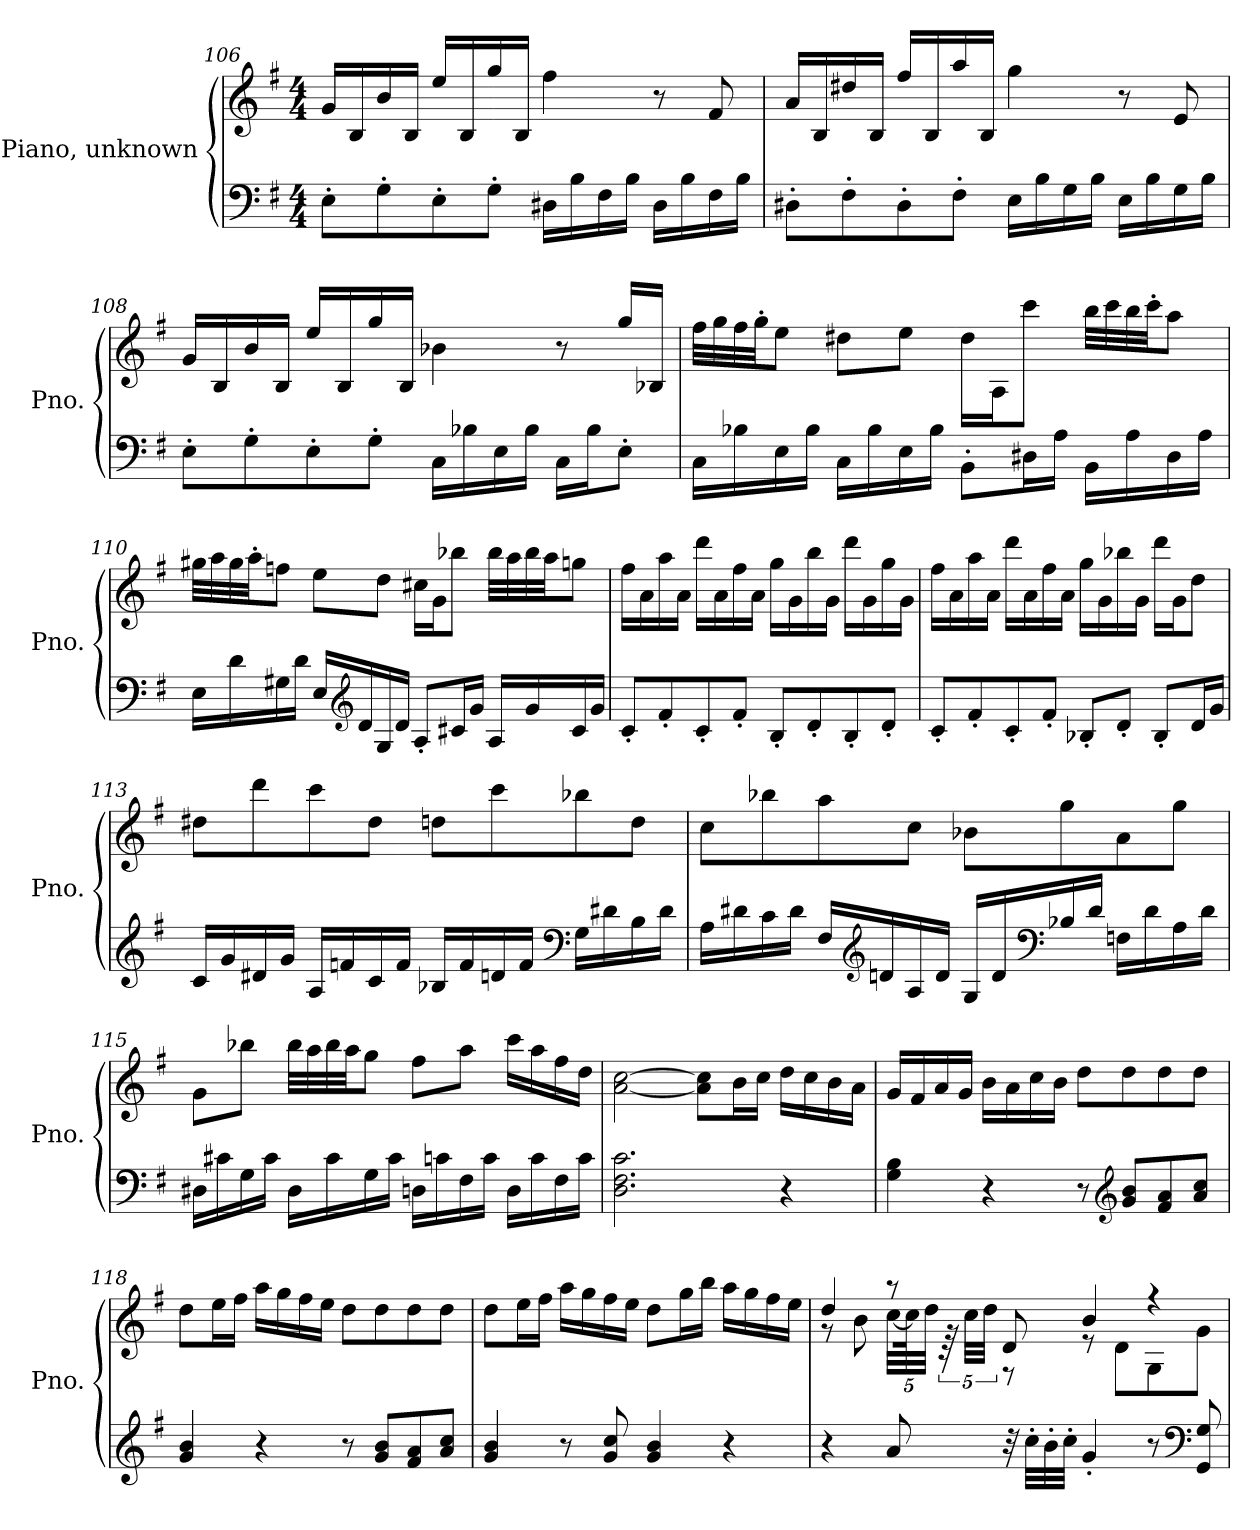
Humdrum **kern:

**kern	**kern
*part1	*part1
*staff2	*staff1
*I"Piano, unknown	*
*I'Pno.	*
!!LO:LB:g=z
*clefF4	*clefG2
*k[f#]	*k[f#]
*M4/4	*M4/4
=106	=106
8E'\L	16g/LL
.	16B/
8G'\	16b/
.	16B/JJ
8E'\	16ee/LL
.	16B/
8G'\J	16gg/
.	16B/JJ
16D#X\LL	4ff#\
16B\	.
16F#\	.
16B\JJ	.
16D#\LL	8r
16B\	.
16F#\	8f#/
16B\JJ	.
=107	=107
8D#X'\L	16a/LL
.	16B/
8F#'\	16dd#X/
.	16B/JJ
8D#'\	16ff#/LL
.	16B/
8F#'\J	16aa/
.	16B/JJ
16E\LL	4gg\
16B\	.
16G\	.
16B\JJ	.
16E\LL	8r
16B\	.
16G\	8e/
16B\JJ	.
!!LO:LB:g=z
=108	=108
8E'\L	16g/LL
.	16B/
8G'\	16b/
.	16B/JJ
8E'\	16ee/LL
.	16B/
8G'\J	16gg/
.	16B/JJ
16C\LL	4b-X\
16B-X\	.
16E\	.
16B-\JJ	.
16C\LL	8r
16B-\J	.
8E'\J	16gg/LL
.	16B-X/JJ
=109	=109
16C\LL	32ff#\LLL
.	32gg\
16B-X\	32ff#\
.	32gg'\JJ
16E\	8ee\J
16B-\JJ	.
16C\LL	8dd#X\L
16B-\	.
16E\	8ee\J
16B-\JJ	.
8BB'\L	16dd#\LL
.	16A\J
16D#X\L	8ccc\J
16A\JJ	.
16BB\LL	32bb\LLL
.	32ccc\
16A\	32bb\
.	32ccc'\JJ
16D#\	8aa\J
16A\JJ	.
!!LO:LB:g=z
=110	=110
16E\LL	32gg#X\LLL
.	32aa\
16d\	32gg#\
.	32aa'\JJ
16G#X\	8ffn\J
16d\JJ	.
16E/LL	8ee\L
*clefG2	*
16d/	.
16G#/	8dd\J
16d/JJ	.
8A'/L	16cc#X\LL
.	16g\J
16c#X/L	8bb-X\J
16g/JJ	.
16A/LL	32bb-\LLL
.	32aa\
16g/	32bb-\
.	32aa\JJ
16c#/	8ggn\J
16g/JJ	.
=111	=111
8c'/L	16ff#\LL
.	16a\
8f#'/	16aa\
.	16a\JJ
8c'/	16ddd\LL
.	16a\
8f#'/J	16ff#\
.	16a\JJ
8B'/L	16gg\LL
.	16g\
8d'/	16bb\
.	16g\JJ
8B'/	16ddd\LL
.	16g\
8d'/J	16gg\
.	16g\JJ
!!LO:LB:g=z
=112	=112
8c'/L	16ff#\LL
.	16a\
8f#'/	16aa\
.	16a\JJ
8c'/	16ddd\LL
.	16a\
8f#'/J	16ff#\
.	16a\JJ
8B-X'/L	16gg\LL
.	16g\
8d'/J	16bb-X\
.	16g\JJ
8B-'/L	16ddd\LL
.	16g\J
16d/L	8dd\J
16g/JJ	.
=113	=113
16c/LL	8dd#X\L
16g/	.
16d#X/	8ddd\
16g/JJ	.
16A/LL	8ccc\
16fn/	.
16c/	8dd#\J
16f/JJ	.
16B-X/LL	8ddn\L
16f/	.
16dn/	8ccc\
16f/JJ	.
*clefF4	*
16G\LL	8bb-X\
16d#X\	.
16B-\	8dd\J
16d#\JJ	.
!!LO:LB:g=z
=114	=114
16A\LL	8cc\L
16d#X\	.
16c\	8bb-X\
16d#\JJ	.
16F#/LL	8aa\
*clefG2	*
16dn/	.
16A/	8cc\J
16d/JJ	.
16G/LL	8b-X\L
16d/	.
*clefF4	*
16B-X/	8gg\
16d/JJ	.
16Fn\LL	8a\
16d\	.
16A\	8gg\J
16d\JJ	.
=115	=115
16D#X\LL	8g\L
16c#X\	.
16G\	8bb-X\J
16c#\JJ	.
16D#\LL	32bb-\LLL
.	32aa\
16c#\	32bb-\
.	32aa\JJ
16G\	8gg\J
16c#\JJ	.
16Dn\LL	8ff#\L
16cn\	.
16F#\	8aa\J
16c\JJ	.
16D\LL	16ccc\LL
16c\	16aa\
16F#\	16ff#\
16c\JJ	16dd\JJ
!!LO:PB:g=z
=116	=116
2.D\ 2.F#\ 2.c\	[2a\ [2cc\
.	8a\] 8cc\]L
.	16b\L
.	16cc\JJ
4r	16dd\LL
.	16cc\
.	16b\
.	16a\JJ
=117	=117
4G\ 4B\	16g/LL
.	16f#/
.	16a/
.	16g/JJ
4r	16b\LL
.	16a\
.	16cc\
.	16b\JJ
8r	8dd\L
*clefG2	*
8g/ 8b/L	8dd\
8f#/ 8a/	8dd\
8a/ 8cc/J	8dd\J
=118	=118
4g/ 4b/	8dd\L
.	16ee\L
.	16ff#\JJ
4r	16aa\LL
.	16gg\
.	16ff#\
.	16ee\JJ
8r	8dd\L
8g/ 8b/L	8dd\
8f#/ 8a/	8dd\
8a/ 8cc/J	8dd\J
!!LO:LB:g=z
=119	=119
4g/ 4b/	8dd\L
.	16ee\L
.	16ff#\JJ
8r	16aa\LL
.	16gg\
8g/ 8cc/	16ff#\
.	16ee\JJ
4g/ 4b/	8dd\L
.	16gg\L
.	16bb\JJ
4r	16aa\LL
.	16gg\
.	16ff#\
.	16ee\JJ
=120	=120
*	*^
4r	4dd/	8r
.	.	8b\
8a/	8r	[40cc\LLL
.	.	80cc\K]
.	.	40dd\JJJ
.	.	80r
.	.	40cc\LLL
.	.	40dd\JJJ
32r	8d/	8r
32cc'\LLL	.	.
32b'\	.	.
32cc'\JJJ	.	.
4g'/	4b/	8r
.	.	8d\L
8r	4r	8G\
*clefF4	*	*
8GG/ 8G/	.	8g\J
*	*v	*v
=	=
*-	*-
